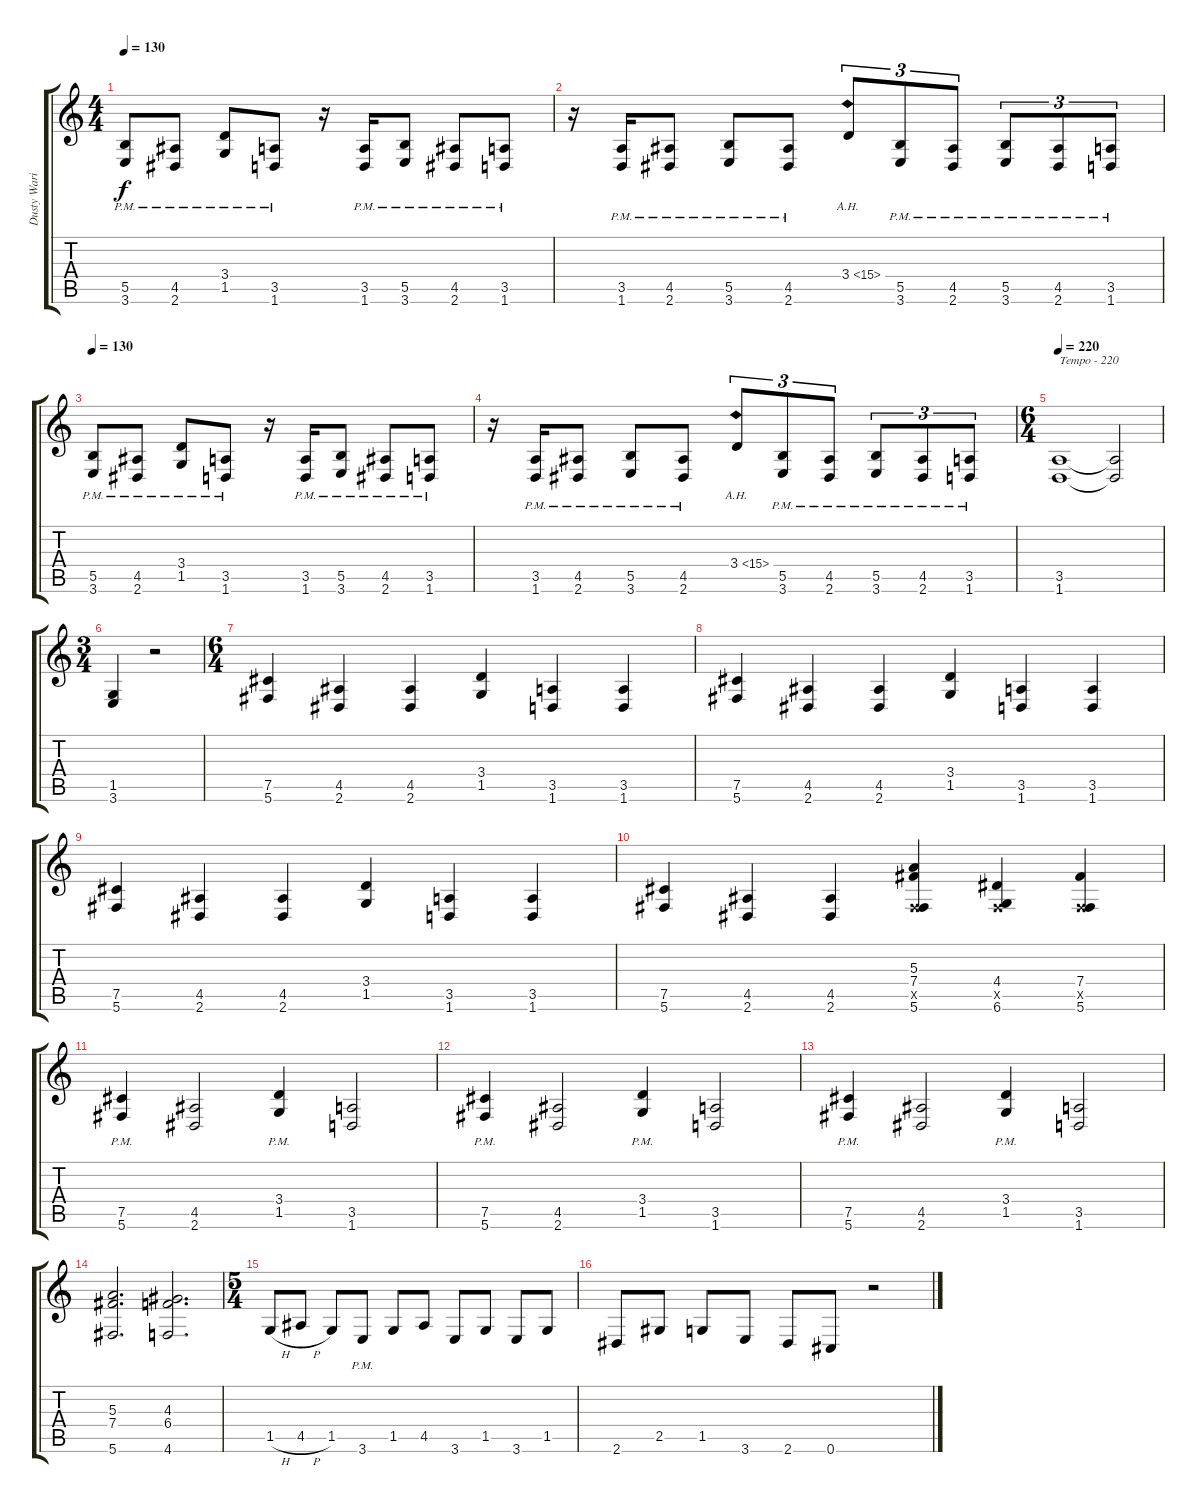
\track ("Dusty Waring" "Dusty Wari") {instrument distortionguitar}
\staff {score tabs}
\tuning (Db4 Ab3 E3 B2 Gb2 Db2) {hide}
\ts (4 4)
\tempo 130
\clef g2
\ks c
(5.5{pm} 3.6{pm}).8{dy f} (4.5{pm} 2.6{pm}).8 (3.4{pm} 1.5{pm}).8 (3.5{pm} 1.6{pm}).8 r.16 (3.5{pm} 1.6{pm}).16 (5.5{pm} 3.6{pm}).8 (4.5{pm} 2.6{pm}).8 (3.5{pm} 1.6{pm}).8 |
r.16 (3.5{pm} 1.6{pm}).16 (4.5{pm} 2.6{pm}).8 (5.5{pm} 3.6{pm}).8 (4.5{pm} 2.6{pm}).8 3.4{ah 12}.8{tu (3 2)} (5.5{pm} 3.6{pm}).8{tu (3 2)} (4.5{pm} 2.6{pm}).8{tu (3 2)} (5.5{pm} 3.6{pm}).8{tu (3 2)} (4.5{pm} 2.6{pm}).8{tu (3 2)} (3.5{pm} 1.6{pm}).8{tu (3 2)} |
\tempo 130
(5.5{pm} 3.6{pm}).8 (4.5{pm} 2.6{pm}).8 (3.4{pm} 1.5{pm}).8 (3.5{pm} 1.6{pm}).8 r.16 (3.5{pm} 1.6{pm}).16 (5.5{pm} 3.6{pm}).8 (4.5{pm} 2.6{pm}).8 (3.5{pm} 1.6{pm}).8 |
r.16 (3.5{pm} 1.6{pm}).16 (4.5{pm} 2.6{pm}).8 (5.5{pm} 3.6{pm}).8 (4.5{pm} 2.6{pm}).8 3.4{ah 12}.8{tu (3 2)} (5.5{pm} 3.6{pm}).8{tu (3 2)} (4.5{pm} 2.6{pm}).8{tu (3 2)} (5.5{pm} 3.6{pm}).8{tu (3 2)} (4.5{pm} 2.6{pm}).8{tu (3 2)} (3.5{pm} 1.6{pm}).8{tu (3 2)} |
\ts (6 4)
\tempo 220
(3.5 1.6).1{txt "Tempo - 220"} (3.5{t} 1.6{t}).2 |
\ts (3 4)
(1.5 3.6).4 r.2 |
\ts (6 4)
(7.5 5.6).4 (4.5 2.6).4 (4.5 2.6).4 (3.4 1.5).4 (3.5 1.6).4 (3.5 1.6).4 |
(7.5 5.6).4 (4.5 2.6).4 (4.5 2.6).4 (3.4 1.5).4 (3.5 1.6).4 (3.5 1.6).4 |
(7.5 5.6).4 (4.5 2.6).4 (4.5 2.6).4 (3.4 1.5).4 (3.5 1.6).4 (3.5 1.6).4 |
(7.5 5.6).4 (4.5 2.6).4 (4.5 2.6).4 (5.3 7.4 0.5{x} 5.6).4 (4.4 0.5{x} 6.6).4 (7.4 0.5{x} 5.6).4 |
(7.5{pm} 5.6{pm}).4 (4.5 2.6).2 (3.4{pm} 1.5{pm}).4 (3.5 1.6).2 |
(7.5{pm} 5.6{pm}).4 (4.5 2.6).2 (3.4{pm} 1.5{pm}).4 (3.5 1.6).2 |
(7.5{pm} 5.6{pm}).4 (4.5 2.6).2 (3.4{pm} 1.5{pm}).4 (3.5 1.6).2 |
(5.3 7.4 5.6).2{d} (4.3 6.4 4.6).2{d} |
\ts (5 4)
1.5{h}.8 4.5{h}.8 1.5.8 3.6{pm}.8 1.5.8 4.5.8 3.6.8 1.5.8 3.6.8 1.5.8 |
2.6.8 2.5.8 1.5.8 3.6.8 2.6.8 0.6.8 r.2
